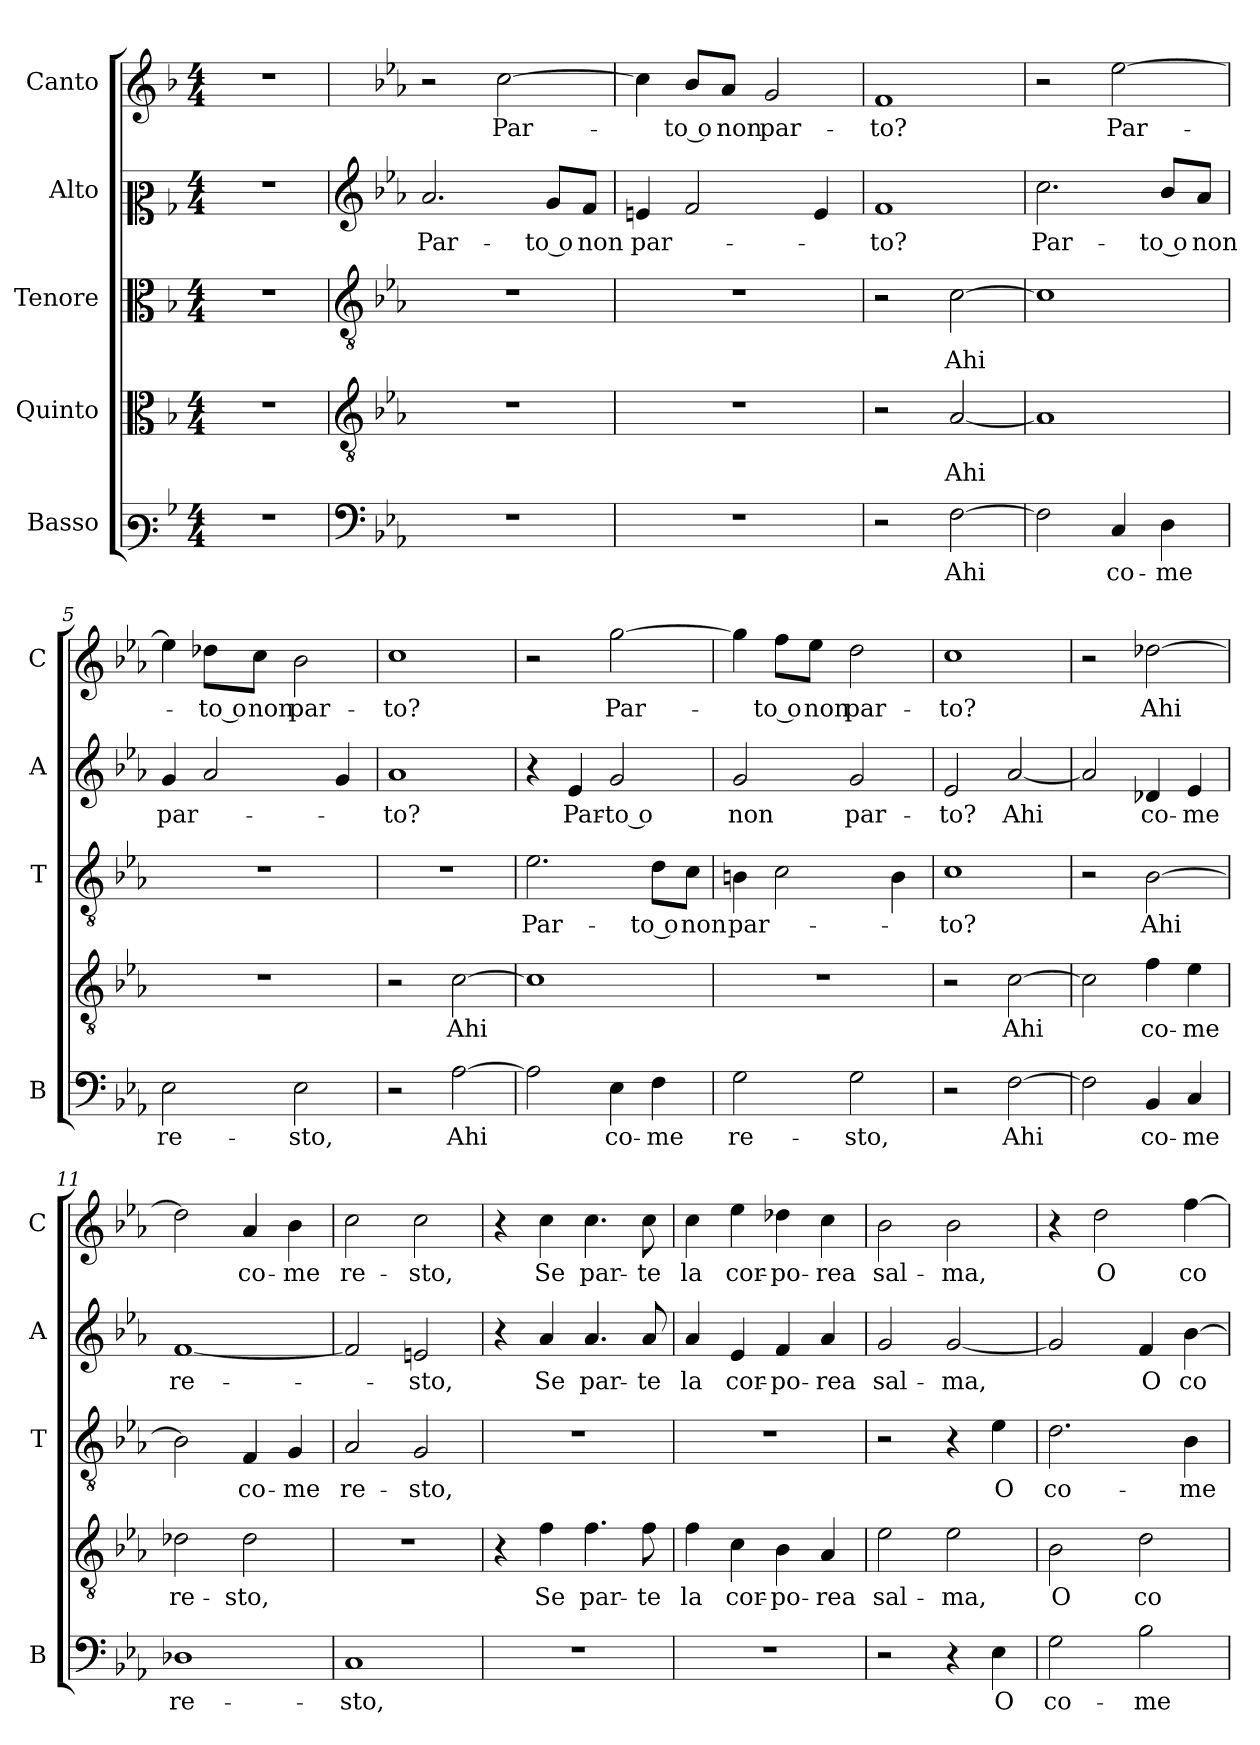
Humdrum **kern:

**kern	**text	**kern	**text	**kern	**text	**kern	**text	**kern	**text
*part5	*part5	*part4	*part4	*part3	*part3	*part2	*part2	*part1	*part1
*staff5	*staff5	*staff4	*staff4	*staff3	*staff3	*staff2	*staff2	*staff1	*staff1
*I"Basso	*	*I"Quinto	*	*I"Tenore	*	*I"Alto	*	*I"Canto	*
*I'B	*	*	*	*I'T	*	*I'A	*	*I'C	*
*clefF3	*	*clefC3	*	*clefC3	*	*clefC2	*	*clefG2	*
*k[b-]	*	*k[b-]	*	*k[b-]	*	*k[b-]	*	*k[b-]	*
*F:	*	*F:	*	*F:	*	*F:	*	*F:	*
*M4/4	*	*M4/4	*	*M4/4	*	*M4/4	*	*M4/4	*
=	=	=	=	=	=	=	=	=	=
1r	.	1r	.	1r	.	1r	.	1r	.
=1	=1	=1	=1	=1	=1	=1	=1	=1	=1
*clefF4	*	*clefGv2	*	*clefGv2	*	*clefG2	*	*	*
*k[b-e-a-]	*	*k[b-e-a-]	*	*k[b-e-a-]	*	*k[b-e-a-]	*	*k[b-e-a-]	*
*E-:	*	*E-:	*	*E-:	*	*E-:	*	*E-:	*
!	!	!	!	!	!	!	!LO:LY:b	!	!
1r	.	1r	.	1r	.	2.a-/	Par-	2r	.
!	!	!	!	!	!	!	!	!	!LO:LY:b
.	.	.	.	.	.	.	.	[2cc\	Par-
!	!	!	!	!	!	!	!LO:LY:b	!	!
.	.	.	.	.	.	8g/L	-to o	.	.
!	!	!	!	!	!	!	!LO:LY:b	!	!
.	.	.	.	.	.	8f/J	non	.	.
=2	=2	=2	=2	=2	=2	=2	=2	=2	=2
!	!	!	!	!	!	!	!LO:LY:b	!	!
1r	.	1r	.	1r	.	4en/	par-	4cc\]	.
!	!	!	!	!	!	!	!	!	!LO:LY:b
.	.	.	.	.	.	2f/	.	8b-/L	-to o
!	!	!	!	!	!	!	!	!	!LO:LY:b
.	.	.	.	.	.	.	.	8a-/J	non
!	!	!	!	!	!	!	!	!	!LO:LY:b
.	.	.	.	.	.	.	.	2g/	par-
.	.	.	.	.	.	4e/	.	.	.
=3	=3	=3	=3	=3	=3	=3	=3	=3	=3
!	!	!	!	!	!	!	!LO:LY:b	!	!LO:LY:b
2r	.	2r	.	2r	.	1f	-to?	1f	-to?
!	!LO:LY:b	!	!LO:LY:b	!	!LO:LY:b	!	!	!	!
[2F\	Ahi	[2A-/	Ahi	[2c\	Ahi	.	.	.	.
=4	=4	=4	=4	=4	=4	=4	=4	=4	=4
!	!	!	!	!	!	!	!LO:LY:b	!	!
2F\]	.	1A-]	.	1c]	.	2.cc\	Par-	2r	.
!	!LO:LY:b	!	!	!	!	!	!	!	!LO:LY:b
4C/	co-	.	.	.	.	.	.	[2ee-\	Par-
!	!LO:LY:b	!	!	!	!	!	!LO:LY:b	!	!
4D\	-me	.	.	.	.	8b-/L	-to o	.	.
!	!	!	!	!	!	!	!LO:LY:b	!	!
.	.	.	.	.	.	8a-/J	non	.	.
=5	=5	=5	=5	=5	=5	=5	=5	=5	=5
!	!LO:LY:b	!	!	!	!	!	!LO:LY:b	!	!
2E-\	re-	1r	.	1r	.	4g/	par-	4ee-\]	.
!	!	!	!	!	!	!	!	!	!LO:LY:b
.	.	.	.	.	.	2a-/	.	8dd-X\L	-to o
!	!	!	!	!	!	!	!	!	!LO:LY:b
.	.	.	.	.	.	.	.	8cc\J	non
!	!LO:LY:b	!	!	!	!	!	!	!	!LO:LY:b
2E-\	-sto,	.	.	.	.	.	.	2b-\	par-
.	.	.	.	.	.	4g/	.	.	.
!!LO:LB:g=z
=6	=6	=6	=6	=6	=6	=6	=6	=6	=6
!	!	!	!	!	!	!	!LO:LY:b	!	!LO:LY:b
2r	.	2r	.	1r	.	1a-	-to?	1cc	-to?
!	!LO:LY:b	!	!LO:LY:b	!	!	!	!	!	!
[2A-\	Ahi	[2c\	Ahi	.	.	.	.	.	.
=7	=7	=7	=7	=7	=7	=7	=7	=7	=7
!	!	!	!	!	!LO:LY:b	!	!	!	!
2A-\]	.	1c]	.	2.e-\	Par-	4r	.	2r	.
!	!	!	!	!	!	!	!LO:LY:b	!	!
.	.	.	.	.	.	4e-/	Par-	.	.
!	!LO:LY:b	!	!	!	!	!	!LO:LY:b	!	!LO:LY:b
4E-\	co-	.	.	.	.	2g/	-to o	[2gg\	Par-
!	!LO:LY:b	!	!	!	!LO:LY:b	!	!	!	!
4F\	-me	.	.	8d\L	-to o	.	.	.	.
!	!	!	!	!	!LO:LY:b	!	!	!	!
.	.	.	.	8c\J	non	.	.	.	.
=8	=8	=8	=8	=8	=8	=8	=8	=8	=8
!	!LO:LY:b	!	!	!	!LO:LY:b	!	!LO:LY:b	!	!
2G\	re-	1r	.	4Bn\	par-	2g/	non	4gg\]	.
!	!	!	!	!	!	!	!	!	!LO:LY:b
.	.	.	.	2c\	.	.	.	8ff\L	-to o
!	!	!	!	!	!	!	!	!	!LO:LY:b
.	.	.	.	.	.	.	.	8ee-\J	non
!	!LO:LY:b	!	!	!	!	!	!LO:LY:b	!	!LO:LY:b
2G\	-sto,	.	.	.	.	2g/	par-	2dd\	par-
.	.	.	.	4B\	.	.	.	.	.
=9	=9	=9	=9	=9	=9	=9	=9	=9	=9
!	!	!	!	!	!LO:LY:b	!	!LO:LY:b	!	!LO:LY:b
2r	.	2r	.	1c	-to?	2e-/	-to?	1cc	-to?
!	!LO:LY:b	!	!LO:LY:b	!	!	!	!LO:LY:b	!	!
[2F\	Ahi	[2c\	Ahi	.	.	[2a-/	Ahi	.	.
=10	=10	=10	=10	=10	=10	=10	=10	=10	=10
2F\]	.	2c\]	.	2r	.	2a-/]	.	2r	.
!	!LO:LY:b	!	!LO:LY:b	!	!LO:LY:b	!	!LO:LY:b	!	!LO:LY:b
4BB-/	co-	4f\	co-	[2B-\	Ahi	4d-X/	co-	[2dd-X\	Ahi
!	!LO:LY:b	!	!LO:LY:b	!	!	!	!LO:LY:b	!	!
4C/	-me	4e-\	-me	.	.	4e-/	-me	.	.
=11	=11	=11	=11	=11	=11	=11	=11	=11	=11
!	!LO:LY:b	!	!LO:LY:b	!	!	!	!LO:LY:b	!	!
1D-X	re-	2d-X\	re-	2B-\]	.	[1f	re-	2dd-\]	.
!	!	!	!LO:LY:b	!	!LO:LY:b	!	!	!	!LO:LY:b
.	.	2d-\	-sto,	4F/	co-	.	.	4a-/	co-
!	!	!	!	!	!LO:LY:b	!	!	!	!LO:LY:b
.	.	.	.	4G/	-me	.	.	4b-\	-me
=12	=12	=12	=12	=12	=12	=12	=12	=12	=12
!	!LO:LY:b	!	!	!	!LO:LY:b	!	!	!	!LO:LY:b
1C	-sto,	1r	.	2A-/	re-	2f/]	.	2cc\	re-
!	!	!	!	!	!LO:LY:b	!	!LO:LY:b	!	!LO:LY:b
.	.	.	.	2G/	-sto,	2en/	-sto,	2cc\	-sto,
!!LO:LB:g=z
=13	=13	=13	=13	=13	=13	=13	=13	=13	=13
1r	.	4r	.	1r	.	4r	.	4r	.
!	!	!	!LO:LY:b	!	!	!	!LO:LY:b	!	!LO:LY:b
.	.	4f\	Se	.	.	4a-/	Se	4cc\	Se
!	!	!	!LO:LY:b	!	!	!	!LO:LY:b	!	!LO:LY:b
.	.	4.f\	par-	.	.	4.a-/	par-	4.cc\	par-
!	!	!	!LO:LY:b	!	!	!	!LO:LY:b	!	!LO:LY:b
.	.	8f\	-te	.	.	8a-/	-te	8cc\	-te
=14	=14	=14	=14	=14	=14	=14	=14	=14	=14
!	!	!	!LO:LY:b	!	!	!	!LO:LY:b	!	!LO:LY:b
1r	.	4f\	la	1r	.	4a-/	la	4cc\	la
!	!	!	!LO:LY:b	!	!	!	!LO:LY:b	!	!LO:LY:b
.	.	4c\	cor-	.	.	4e-/	cor-	4ee-\	cor-
!	!	!	!LO:LY:b	!	!	!	!LO:LY:b	!	!LO:LY:b
.	.	4B-\	-po-	.	.	4f/	-po-	4dd-X\	-po-
!	!	!	!LO:LY:b	!	!	!	!LO:LY:b	!	!LO:LY:b
.	.	4A-/	-rea	.	.	4a-/	-rea	4cc\	-rea
=15	=15	=15	=15	=15	=15	=15	=15	=15	=15
!	!	!	!LO:LY:b	!	!	!	!LO:LY:b	!	!LO:LY:b
2r	.	2e-\	sal-	2r	.	2g/	sal-	2b-\	sal-
!	!	!	!LO:LY:b	!	!	!	!LO:LY:b	!	!LO:LY:b
4r	.	2e-\	-ma,	4r	.	[2g/	-ma,	2b-\	-ma,
!	!LO:LY:b	!	!	!	!LO:LY:b	!	!	!	!
4E-\	O	.	.	4e-\	O	.	.	.	.
=16	=16	=16	=16	=16	=16	=16	=16	=16	=16
!	!LO:LY:b	!	!LO:LY:b	!	!LO:LY:b	!	!	!	!
2G\	co-	2B-\	O	2.d\	co-	2g/]	.	4r	.
!	!	!	!	!	!	!	!	!	!LO:LY:b
.	.	.	.	.	.	.	.	2dd\	O
!	!LO:LY:b	!	!LO:LY:b	!	!	!	!LO:LY:b	!	!
2B-\	-me	2d\	co-	.	.	4f/	O	.	.
!	!	!	!	!	!LO:LY:b	!	!LO:LY:b	!	!LO:LY:b
.	.	.	.	4B-\	-me	[4b-\	co-	[4ff\	co-
=	=	=	=	=	=	=	=	=	=
*-	*-	*-	*-	*-	*-	*-	*-	*-	*-
